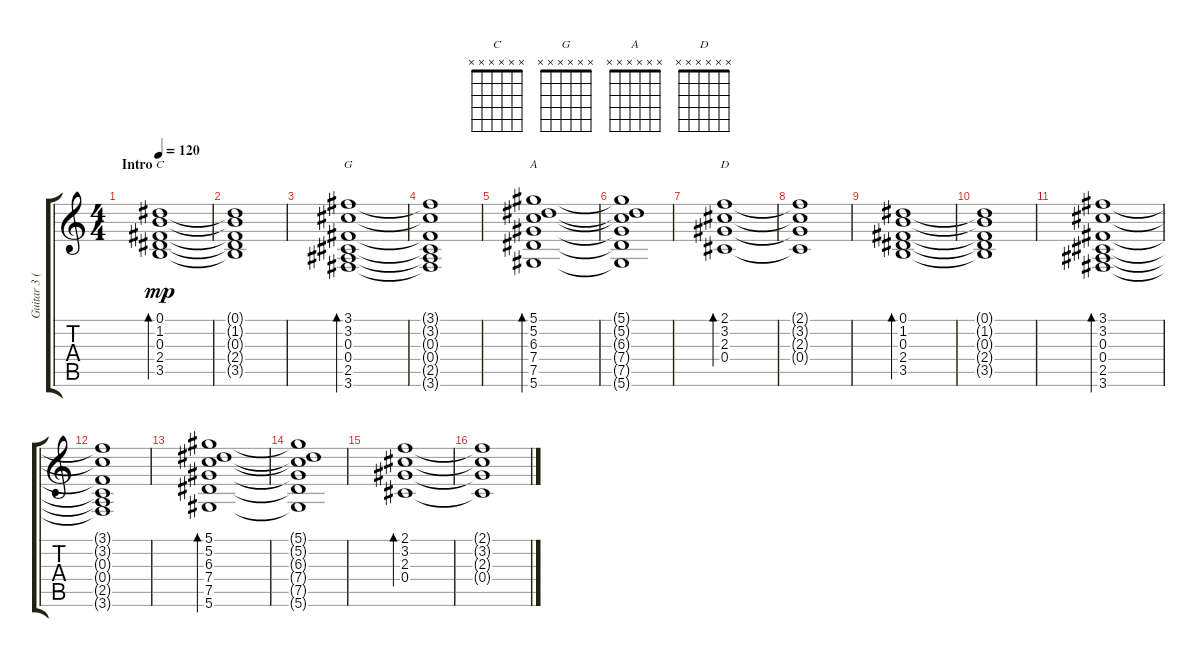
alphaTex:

\track ("Guitar 3 (Duff)" "Guitar 3 (") {instrument acousticguitarsteel}
\staff {score tabs}
\tuning (Eb4 Bb3 Gb3 Db3 Ab2 Eb2) {hide}
\chord ("C" x x x x x x) {firstfret 0}
\chord ("G" x x x x x x) {firstfret 0}
\chord ("A" x x x x x x) {firstfret 0}
\chord ("D" x x x x x x) {firstfret 0}
\ts (4 4)
\section ("" "Intro")
\tempo 120
\clef g2
\ks c
(0.1 1.2 0.3 2.4 3.5).1{bd 120 ch "C" dy mp instrument acousticguitarsteel} |
(0.1{t} 1.2{t} 0.3{t} 2.4{t} 3.5{t}).1 |
(3.1 3.2 0.3 0.4 2.5 3.6).1{bd 120 ch "G"} |
(3.1{t} 3.2{t} 0.3{t} 0.4{t} 2.5{t} 3.6{t}).1 |
(5.1 5.2 6.3 7.4 7.5 5.6).1{bd 120 ch "A"} |
(5.1{t} 5.2{t} 6.3{t} 7.4{t} 7.5{t} 5.6{t}).1 |
(2.1 3.2 2.3 0.4).1{bd 120 ch "D"} |
(2.1{t} 3.2{t} 2.3{t} 0.4{t}).1 |
(0.1 1.2 0.3 2.4 3.5).1{bd 120} |
(0.1{t} 1.2{t} 0.3{t} 2.4{t} 3.5{t}).1 |
(3.1 3.2 0.3 0.4 2.5 3.6).1{bd 120} |
(3.1{t} 3.2{t} 0.3{t} 0.4{t} 2.5{t} 3.6{t}).1 |
(5.1 5.2 6.3 7.4 7.5 5.6).1{bd 120} |
(5.1{t} 5.2{t} 6.3{t} 7.4{t} 7.5{t} 5.6{t}).1 |
(2.1 3.2 2.3 0.4).1{bd 120} |
(2.1{t} 3.2{t} 2.3{t} 0.4{t}).1
